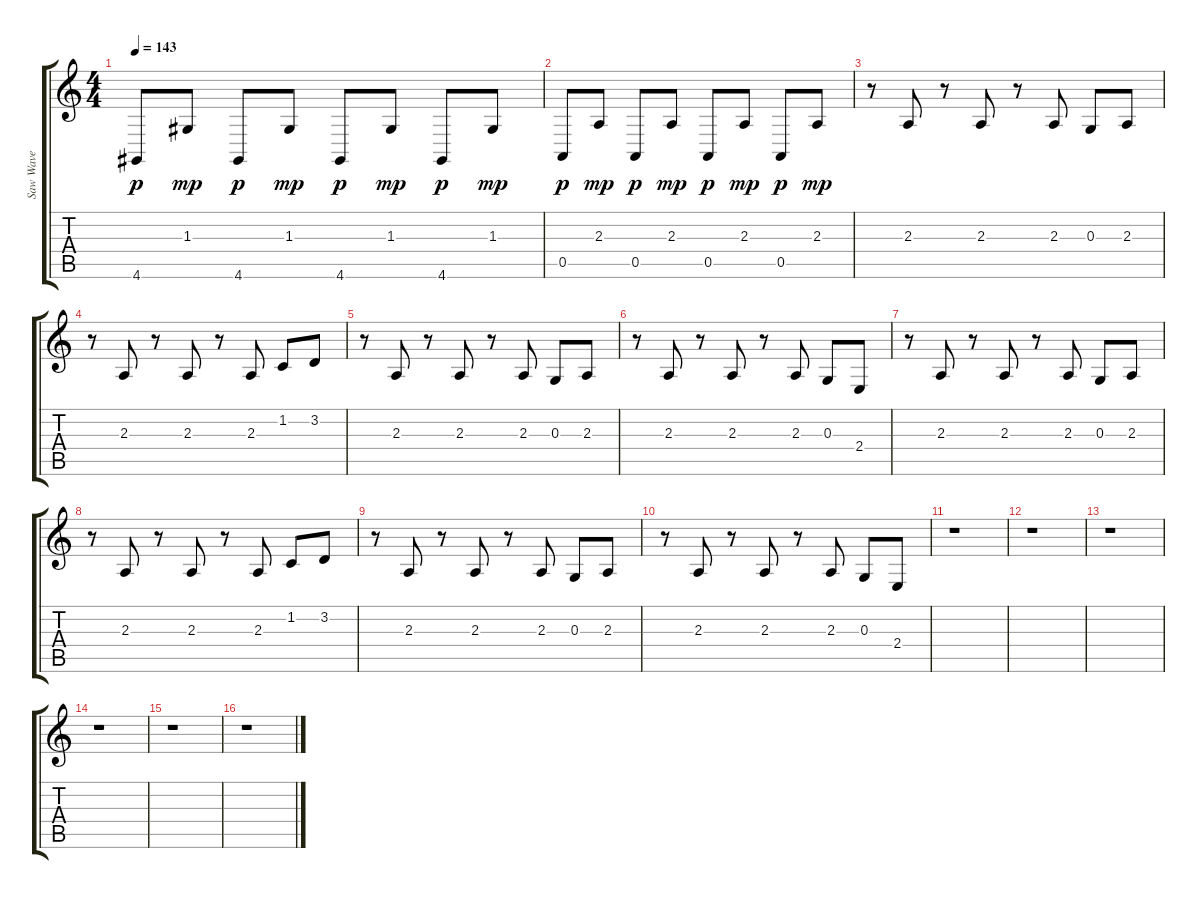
\track ("Saw Wave " "Saw Wave ") {instrument lead2sawtooth}
\staff {score tabs}
\tuning (E4 B3 G3 D3 A2 E2) {hide}
\ts (4 4)
\tempo 143
\clef g2
\ks c
4.6.8{dy p} 1.3.8{dy mp} 4.6.8{dy p} 1.3.8{dy mp} 4.6.8{dy p} 1.3.8{dy mp} 4.6.8{dy p} 1.3.8{dy mp} |
0.5.8{dy p} 2.3.8{dy mp} 0.5.8{dy p} 2.3.8{dy mp} 0.5.8{dy p} 2.3.8{dy mp} 0.5.8{dy p} 2.3.8{dy mp} |
r.8 2.3.8 r.8 2.3.8 r.8 2.3.8 0.3.8 2.3.8 |
r.8 2.3.8 r.8 2.3.8 r.8 2.3.8 1.2.8 3.2.8 |
r.8 2.3.8 r.8 2.3.8 r.8 2.3.8 0.3.8 2.3.8 |
r.8 2.3.8 r.8 2.3.8 r.8 2.3.8 0.3.8 2.4.8 |
r.8 2.3.8 r.8 2.3.8 r.8 2.3.8 0.3.8 2.3.8 |
r.8 2.3.8 r.8 2.3.8 r.8 2.3.8 1.2.8 3.2.8 |
r.8 2.3.8 r.8 2.3.8 r.8 2.3.8 0.3.8 2.3.8 |
r.8 2.3.8 r.8 2.3.8 r.8 2.3.8 0.3.8 2.4.8 |
r.1 |
r.1 |
r.1 |
r.1 |
r.1 |
r.1
